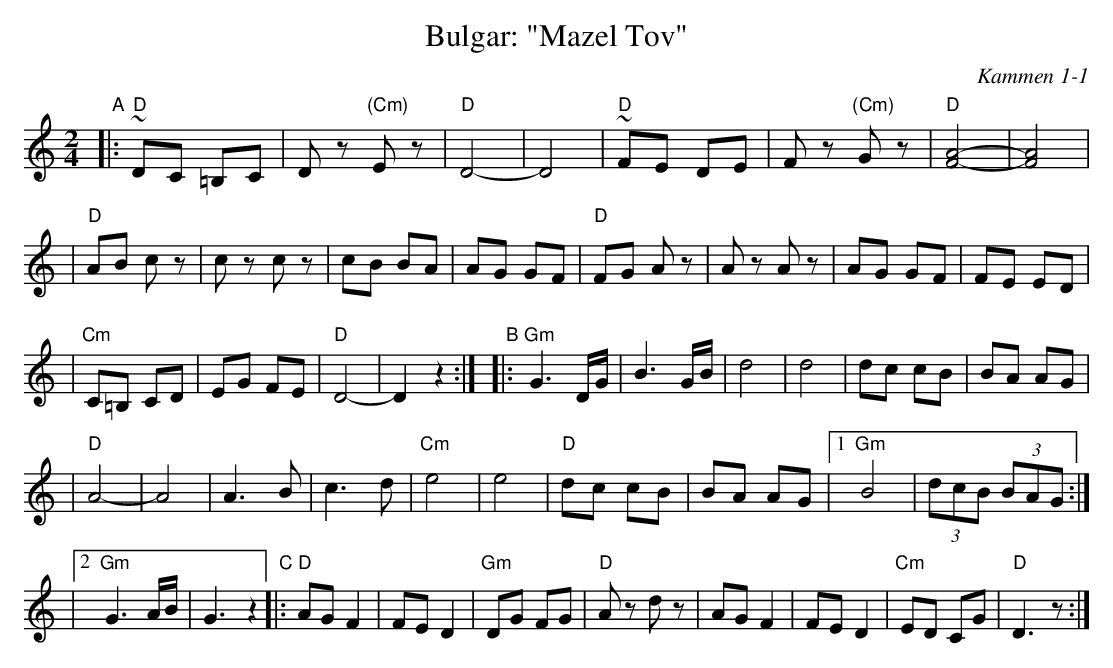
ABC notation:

X:1
T: Bulgar: "Mazel Tov"
O: Kammen 1-1
M: 2/4
L: 1/8
K: _B_e^F	% D freygish
"A"\
|:"D"~DC =B,C | Dz "(Cm)"Ez | "D"D4- | D4 \
| "D"~FE DE | Fz "(Cm)"Gz | "D"[A4-F4-] | [A4F4] |
| "D"AB cz | cz cz | cB BA | AG GF \
| "D"FG Az | Az Az | AG GF | FE ED |
| "Cm"C=B, CD | EG FE | "D"D4- | D2 z2 :|\
"B"\
|:"Gm"G3 D/G/ | B3 G/B/ | d4 | d4 | dc cB | BA AG |
| "D"A4- | A4 | A3 B | c3 d | "Cm"e4 | e4 \
| "D"dc cB | BA AG |1 "Gm"B4 | (3dcB (3BAG :|
|2 "Gm"G3 A/B/ | G3 z2 \
"C"\
|:"D"AG kF2 | FE kD2 | "Gm"DG FG | "D"Az kdz \
| AG kF2 | FE kD2 | "Cm"ED CG | "D"D3 z :|
